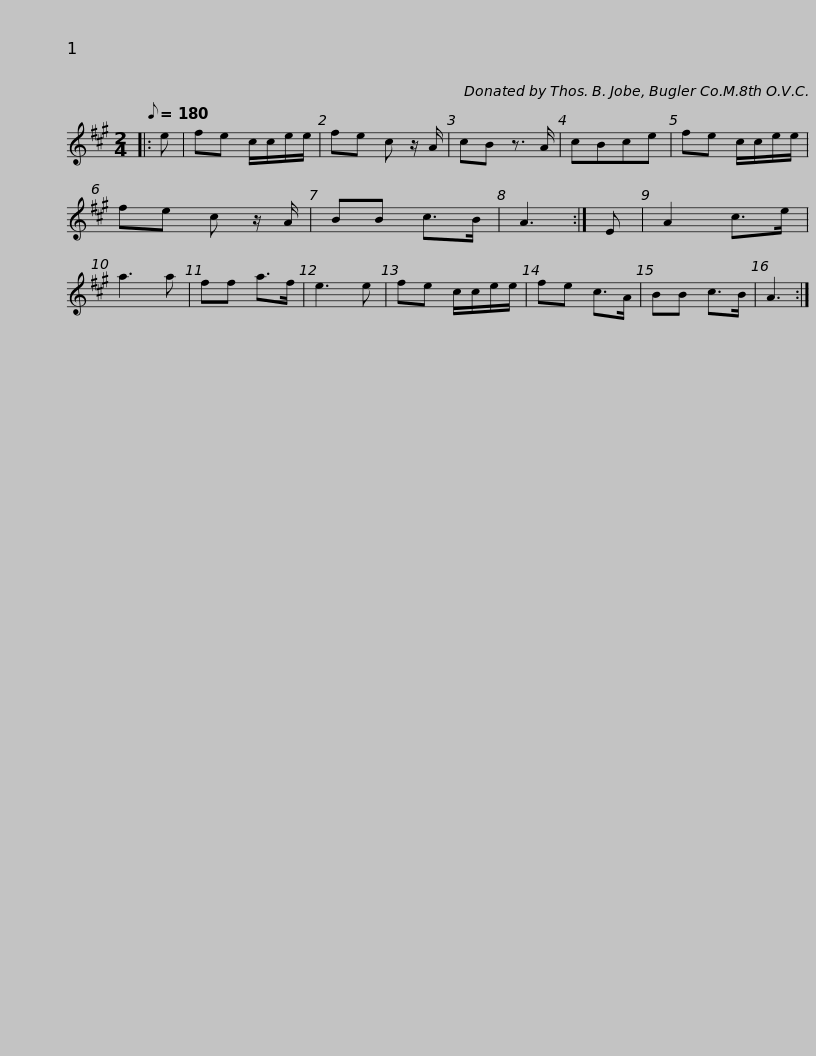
X:1
L:1/8
Q:1/8=180
M:2/4
I:linebreak $
K:none
V:1 treble transpose="8 "
V:1
[K:A]|: e | fe c/c/e/e/ | fe c z/ A/ | cB z3/2 A/ | cBce | %5
 fe c/c/e/e/ | fe c z/ A/ | BB c>B | A3 :| E |$ %10
 A2 c>e | a3 a | ff a>f | e3 e | fe c/c/e/e/ | %15
 fe c>A | BB c>B | A3 :| %18
